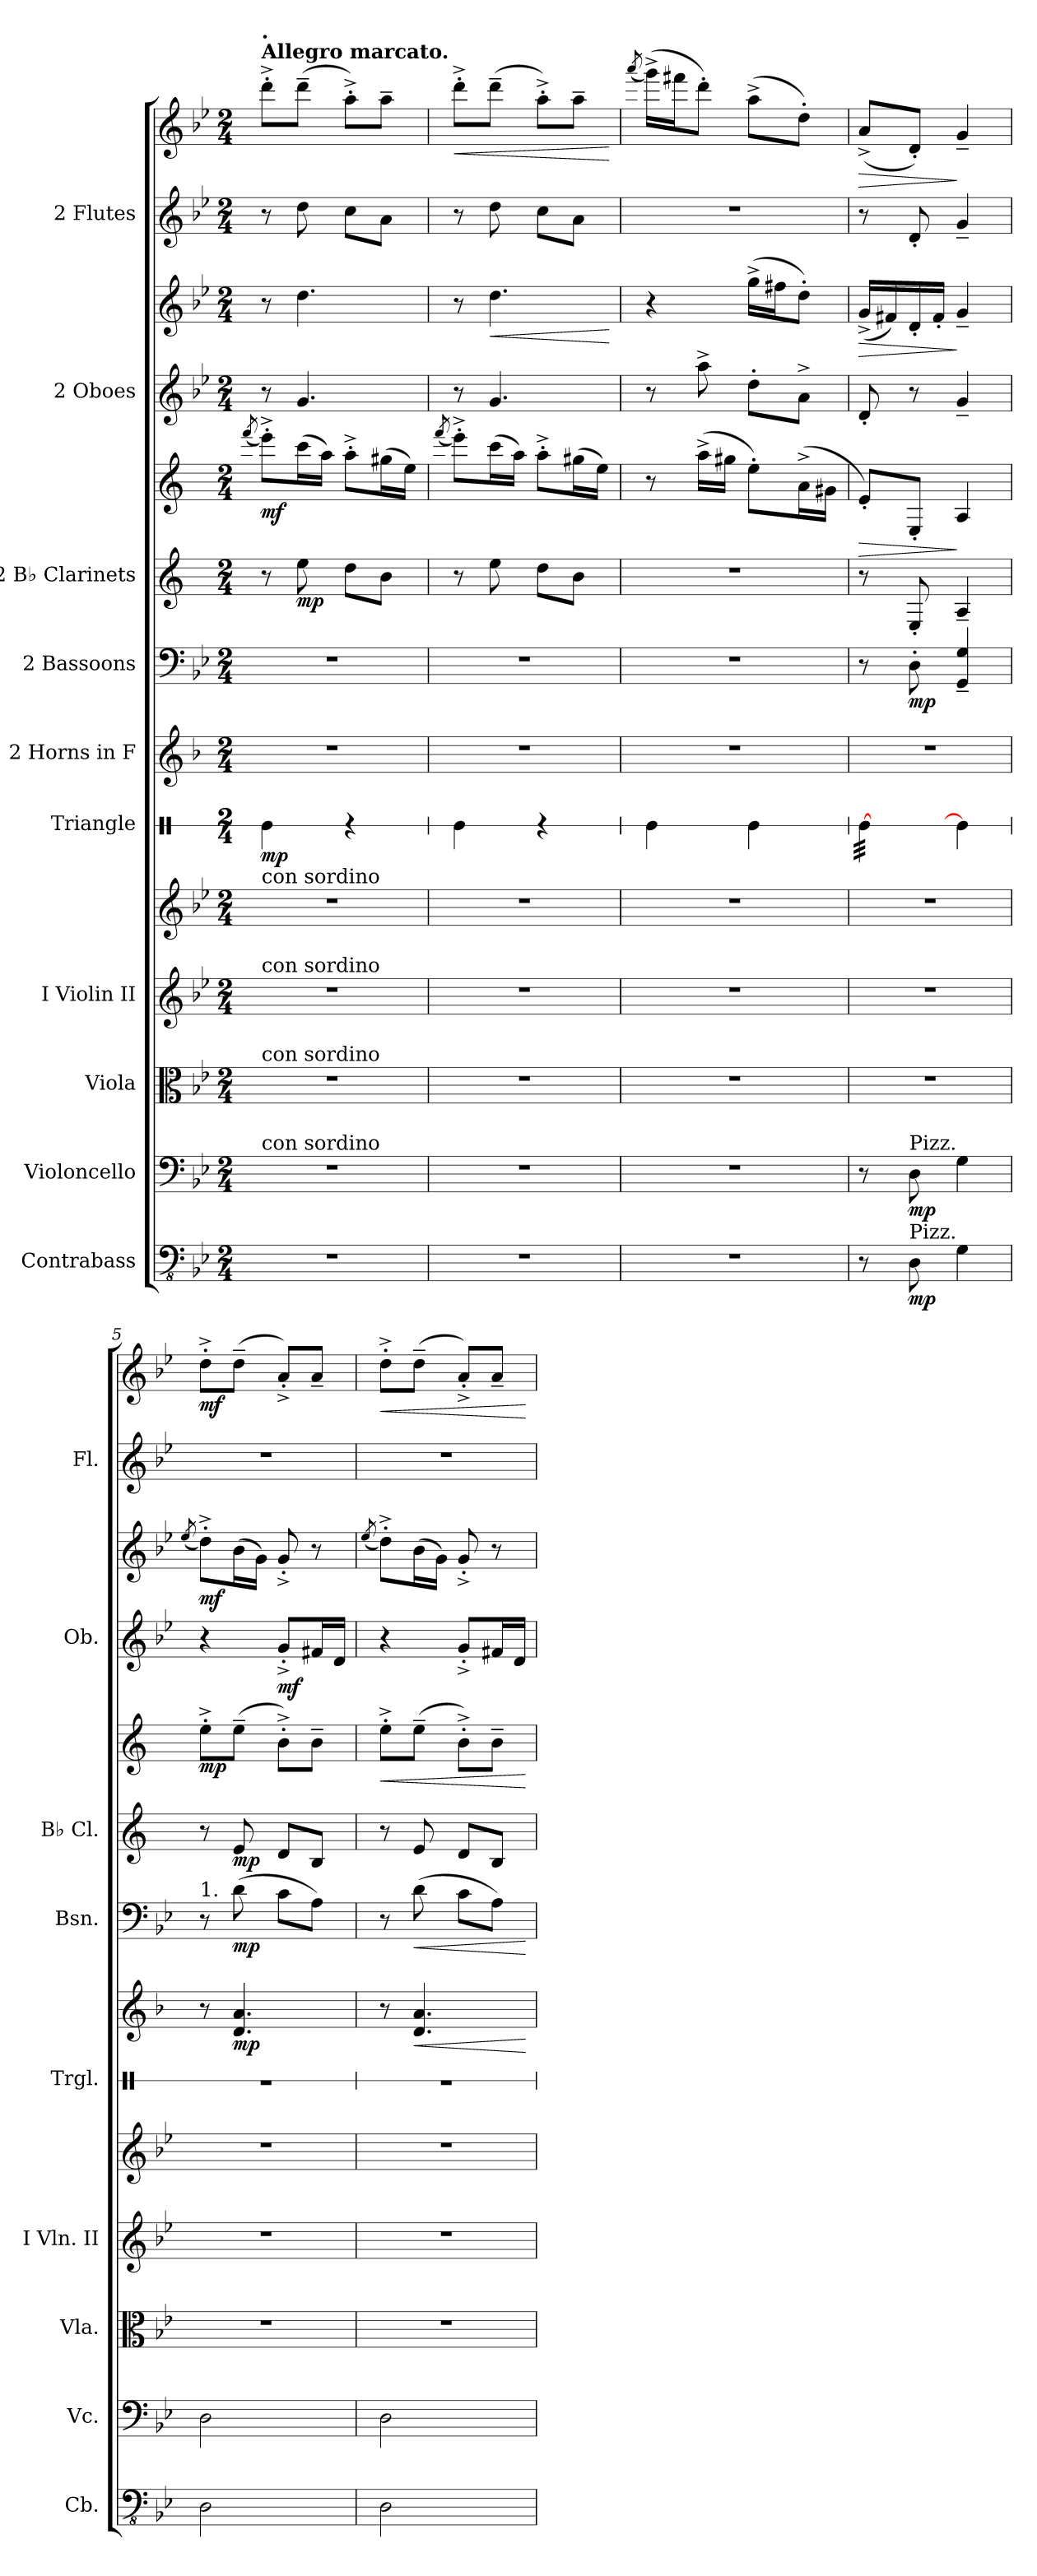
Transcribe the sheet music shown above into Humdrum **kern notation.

**kern	**dynam	**kern	**dynam	**kern	**kern	**kern	**kern	**dynam	**kern	**dynam	**kern	**dynam	**kern	**kern	**dynam	**kern	**kern	**dynam	**kern	**kern	**dynam
*part10	*part10	*part9	*part9	*part8	*part7	*part7	*part6	*part6	*part5	*part5	*part4	*part4	*part3	*part3	*part3	*part2	*part2	*part2	*part1	*part1	*part1
*staff14	*staff14	*staff13	*staff13	*staff12	*staff11	*staff10	*staff9	*staff9	*staff8	*staff8	*staff7	*staff7	*staff6	*staff5	*staff5/6	*staff4	*staff3	*staff3/4	*staff2	*staff1	*staff1/2
*I"Contrabass	*	*I"Violoncello	*	*I"Viola	*I"I  Violin  II	*	*I"Triangle	*	*I"2 Horns in F	*	*I"2 Bassoons	*	*I"2 B♭ Clarinets	*	*	*I"2 Oboes	*	*	*I"2 Flutes	*	*
*I'Cb.	*	*I'Vc.	*	*I'Vla.	*I'I  Vln.  II	*	*I'Trgl.	*	*	*	*I'Bsn.	*	*I'B♭ Cl.	*	*	*I'Ob.	*	*	*I'Fl.	*	*
*	*	*	*	*	*	*	*stria1	*	*	*	*	*	*	*	*	*	*	*	*	*	*
*clefFv4	*	*clefF4	*	*clefC3	*clefG2	*clefG2	*clefX	*	*clefG2	*	*clefF4	*	*clefG2	*clefG2	*	*clefG2	*clefG2	*	*clefG2	*clefG2	*
*	*	*	*	*	*	*	*	*	*ITrd4c7	*	*	*	*ITrd1c2	*ITrd1c2	*	*	*	*	*	*	*
*k[b-e-]	*	*k[b-e-]	*	*k[b-e-]	*k[b-e-]	*k[b-e-]	*k[]	*	*k[b-e-]	*	*k[b-e-]	*	*k[b-e-]	*k[b-e-]	*	*k[b-e-]	*k[b-e-]	*	*k[b-e-]	*k[b-e-]	*
*M2/4	*	*M2/4	*	*M2/4	*M2/4	*M2/4	*M2/4	*	*M2/4	*	*M2/4	*	*M2/4	*M2/4	*	*M2/4	*M2/4	*	*M2/4	*M2/4	*
*MM116	*	*MM116	*	*MM116	*MM116	*MM116	*MM116	*	*MM116	*	*MM116	*	*MM116	*MM116	*	*MM116	*MM116	*	*MM116	*MM116	*
=1	=1	=1	=1	=1	=1	=1	=1	=1	=1	=1	=1	=1	=1	=1	=1	=1	=1	=1	=1	=1	=1
.	.	.	.	.	.	.	.	.	.	.	.	.	.	(8qeee-/	.	.	.	.	.	.	.
!	!	!	!	!	!	!	!	!	!	!	!	!	!	!	!	!	!	!	!	!LO:TX:a:B:t=Allegro marcato.	!
!	!	!	!	!	!	!	!	!	!	!	!	!	!	!	!	!	!	!	!	!LO:TX:a:B:t=.	!
!	!	!	!	!	!	!LO:TX:a:t=con sordino	!	!	!	!	!	!	!	!	!	!	!	!	!	!	!
!	!	!	!	!	!LO:TX:a:t=con sordino	!	!	!	!	!	!	!	!	!	!	!	!	!	!	!	!
!	!	!	!	!LO:TX:a:t=con sordino	!	!	!	!	!	!	!	!	!	!	!	!	!	!	!	!	!
!	!	!LO:TX:a:t=con sordino	!	!	!	!	!	!	!	!	!	!	!	!	!	!	!	!	!	!	!
!	!	!	!	!	!	!	!	!LO:DY:b	!	!	!	!	!	!	!LO:DY:b	!	!	!	!	!	!LO:DY:b=2
!	!	!	!	!	!	!	!	!	!	!	!	!	!	!	!	!	!	!	!	!	!LO:DY:n=1:b
2r	.	2r	.	2r	2r	2r	4Re\	mp	2r	.	2r	.	8r	8ddd'^\L)	mf	8r	8r	.	8r	8ddd^'\L	mf mf
!	!	!	!	!	!	!	!	!	!	!	!	!	!	!	!LO:DY:b=2	!	!	!LO:DY:b=2	!	!	!
!	!	!	!	!	!	!	!	!	!	!	!	!	!	!	!	!	!	!LO:DY:n=1:b	!	!	!
.	.	.	.	.	.	.	.	.	.	.	.	.	8dd\	(16bb-\L	mp	4.g/	4.dd\	mp mp	8dd\	(8ddd~\J	.
.	.	.	.	.	.	.	.	.	.	.	.	.	.	16gg\JJ)	.	.	.	.	.	.	.
.	.	.	.	.	.	.	4r	.	.	.	.	.	8cc\L	8gg'^\L	.	.	.	.	8cc\L	8aa^'\L)	.
.	.	.	.	.	.	.	.	.	.	.	.	.	8a\J	(16ff#X\L	.	.	.	.	8a\J	8aa~\J	.
.	.	.	.	.	.	.	.	.	.	.	.	.	.	16dd\JJ)	.	.	.	.	.	.	.
=2	=2	=2	=2	=2	=2	=2	=2	=2	=2	=2	=2	=2	=2	=2	=2	=2	=2	=2	=2	=2	=2
.	.	.	.	.	.	.	.	.	.	.	.	.	.	(8qeee-/	.	.	.	.	.	.	.
!	!	!	!	!	!	!	!	!	!	!	!	!	!	!	!	!	!	!	!	!	!LO:HP:b
2r	.	2r	.	2r	2r	2r	4Re\	.	2r	.	2r	.	8r	8ddd'^\L)	.	8r	8r	.	8r	8ddd^'\L	<
!	!	!	!	!	!	!	!	!	!	!	!	!	!	!	!	!	!	!LO:HP:b	!	!	!
.	.	.	.	.	.	.	.	.	.	.	.	.	8dd\	(16bb-\L	.	4.g/	4.dd\	<	8dd\	(8ddd~\J	.
.	.	.	.	.	.	.	.	.	.	.	.	.	.	16gg\JJ)	.	.	.	.	.	.	.
.	.	.	.	.	.	.	4r	.	.	.	.	.	8cc\L	8gg'^\L	.	.	.	.	8cc\L	8aa^'\L)	.
.	.	.	.	.	.	.	.	.	.	.	.	.	8a\J	(16ff#X\L	.	.	.	.	8a\J	8aa~\J	.
.	.	.	.	.	.	.	.	.	.	.	.	.	.	16dd\JJ)	.	.	.	.	.	.	.
.	.	.	.	.	.	.	.	.	.	.	.	.	.	.	.	.	.	[	.	.	[
=3	=3	=3	=3	=3	=3	=3	=3	=3	=3	=3	=3	=3	=3	=3	=3	=3	=3	=3	=3	=3	=3
.	.	.	.	.	.	.	.	.	.	.	.	.	.	.	.	.	.	.	.	(8qaaa/	.
2r	.	2r	.	2r	2r	2r	4Re\	.	2r	.	2r	.	2r	8r	.	8r	4r	.	2r	(16ggg^\LL)	.
.	.	.	.	.	.	.	.	.	.	.	.	.	.	.	.	.	.	.	.	16fff#X\J	.
.	.	.	.	.	.	.	.	.	.	.	.	.	.	(16gg^\LL	.	8aa^\	.	.	.	8ddd'\J)	.
.	.	.	.	.	.	.	.	.	.	.	.	.	.	16ff#X\JJ	.	.	.	.	.	.	.
.	.	.	.	.	.	.	4Re\	.	.	.	.	.	.	8dd'\L)	.	8dd'\L	(16gg^\LL	.	.	(8aa^\L	.
.	.	.	.	.	.	.	.	.	.	.	.	.	.	.	.	.	16ff#X\J	.	.	.	.
.	.	.	.	.	.	.	.	.	.	.	.	.	.	(16g^\L	.	8a^\J	8dd'\J)	.	.	8dd'\J)	.
.	.	.	.	.	.	.	.	.	.	.	.	.	.	16f#X\JJ	.	.	.	.	.	.	.
=4	=4	=4	=4	=4	=4	=4	=4	=4	=4	=4	=4	=4	=4	=4	=4	=4	=4	=4	=4	=4	=4
!	!	!	!	!	!	!	!	!	!	!	!	!	!	!	!LO:HP:b	!	!	!LO:HP:b	!	!	!LO:HP:b
*	*	*	*	*	*	*	*tremolo	*	*	*	*	*	*	*	*	*	*	*	*	*	*
8r	.	8r	.	2r	2r	2r	[32Re\LLL	.	2r	.	8r	.	8r	8d'/L)	>	8d'/	(16g^/LL	>	8r	(8a^/L	>
.	.	.	.	.	.	.	32Re\	.	.	.	.	.	.	.	.	.	.	.	.	.	.
.	.	.	.	.	.	.	32Re\	.	.	.	.	.	.	.	.	.	16f#X/)	.	.	.	.
.	.	.	.	.	.	.	32Re\	.	.	.	.	.	.	.	.	.	.	.	.	.	.
!	!	!LO:TX:a:t=Pizz.	!	!	!	!	!	!	!	!	!	!	!	!	!	!	!	!	!	!	!
!LO:TX:a:t=Pizz.	!	!	!	!	!	!	!	!	!	!	!	!	!	!	!	!	!	!	!	!	!
!	!LO:DY:b	!	!LO:DY:b	!	!	!	!	!	!	!	!	!LO:DY:b	!	!	!	!	!	!	!	!	!
8DD\	mp	8D\	mp	.	.	.	32Re\	.	.	.	8D'\	mp	8D'/	8D'/J	.	8r	16d'/	.	8d'/	8d'/J)	.
.	.	.	.	.	.	.	32Re\	.	.	.	.	.	.	.	.	.	.	.	.	.	.
.	.	.	.	.	.	.	32Re\	.	.	.	.	.	.	.	.	.	16f#'/JJ	.	.	.	.
.	.	.	.	.	.	.	32Re\JJJ	.	.	.	.	.	.	.	.	.	.	.	.	.	.
*	*	*	*	*	*	*	*Xtremolo	*	*	*	*	*	*	*	*	*	*	*	*	*	*
4GG\	.	4G\	.	.	.	.	4Re\]	.	.	.	4GG/~ 4G/~	.	4G~/	4G/	]	4g~/	4g~/	]	4g~/	4g~/	]
!!LO:PB:g=z
=5	=5	=5	=5	=5	=5	=5	=5	=5	=5	=5	=5	=5	=5	=5	=5	=5	=5	=5	=5	=5	=5
.	.	.	.	.	.	.	.	.	.	.	.	.	.	.	.	.	(8qee-/	.	.	.	.
!	!	!	!	!	!	!	!	!	!	!	!LO:TX:a:t=1.	!	!	!	!	!	!	!	!	!	!
!	!	!	!	!	!	!	!	!	!	!	!	!	!	!	!LO:DY:b	!	!	!LO:DY:b	!	!	!LO:DY:b
2DD\	.	2D\	.	2r	2r	2r	2r	.	8r	.	8r	.	8r	8dd^'\L	mp	4r	8dd'^\L)	mf	2r	8dd^'\L	mf
!	!	!	!	!	!	!	!	!	!	!LO:DY:b	!	!LO:DY:b	!	!	!LO:DY:b=2	!	!	!	!	!	!
.	.	.	.	.	.	.	.	.	4.G/ 4.d/	mp	(8d\	mp	8d/	(8dd~\J	mp	.	(16b-\L	.	.	(8dd~\J	.
.	.	.	.	.	.	.	.	.	.	.	.	.	.	.	.	.	16g\JJ)	.	.	.	.
!	!	!	!	!	!	!	!	!	!	!	!	!	!	!	!	!	!	!LO:DY:b=2	!	!	!
.	.	.	.	.	.	.	.	.	.	.	8c\L	.	8c/L	8a^'\L)	.	8g'^/L	8g'^/	mf	.	8a^'/L)	.
.	.	.	.	.	.	.	.	.	.	.	8A\J)	.	8A/J	8a~\J	.	16f#X/L	8r	.	.	8a~/J	.
.	.	.	.	.	.	.	.	.	.	.	.	.	.	.	.	16d/JJ	.	.	.	.	.
=6	=6	=6	=6	=6	=6	=6	=6	=6	=6	=6	=6	=6	=6	=6	=6	=6	=6	=6	=6	=6	=6
.	.	.	.	.	.	.	.	.	.	.	.	.	.	.	.	.	(8qee-/	.	.	.	.
!	!	!	!	!	!	!	!	!	!	!	!	!	!	!	!LO:HP:b	!	!	!	!	!	!LO:HP:b
2DD\	.	2D\	.	2r	2r	2r	2r	.	8r	.	8r	.	8r	8dd^'\L	<	4r	8dd'^\L)	.	2r	8dd^'\L	<
!	!	!	!	!	!	!	!	!	!	!LO:HP:b	!	!LO:HP:b	!	!	!	!	!	!	!	!	!
.	.	.	.	.	.	.	.	.	4.G/ 4.d/	<	(8d\	<	8d/	(8dd~\J	.	.	(16b-\L	.	.	(8dd~\J	.
.	.	.	.	.	.	.	.	.	.	.	.	.	.	.	.	.	16g\JJ)	.	.	.	.
.	.	.	.	.	.	.	.	.	.	.	8c\L	.	8c/L	8a^'\L)	.	8g'^/L	8g'^/	.	.	8a^'/L)	.
.	.	.	.	.	.	.	.	.	.	.	8A\J)	.	8A/J	8a~\J	.	16f#X/L	8r	.	.	8a~/J	.
.	.	.	.	.	.	.	.	.	.	.	.	.	.	.	.	16d/JJ	.	.	.	.	.
.	.	.	.	.	.	.	.	.	.	[	.	[	.	.	[	.	.	.	.	.	[
=	=	=	=	=	=	=	=	=	=	=	=	=	=	=	=	=	=	=	=	=	=
*-	*-	*-	*-	*-	*-	*-	*-	*-	*-	*-	*-	*-	*-	*-	*-	*-	*-	*-	*-	*-	*-
